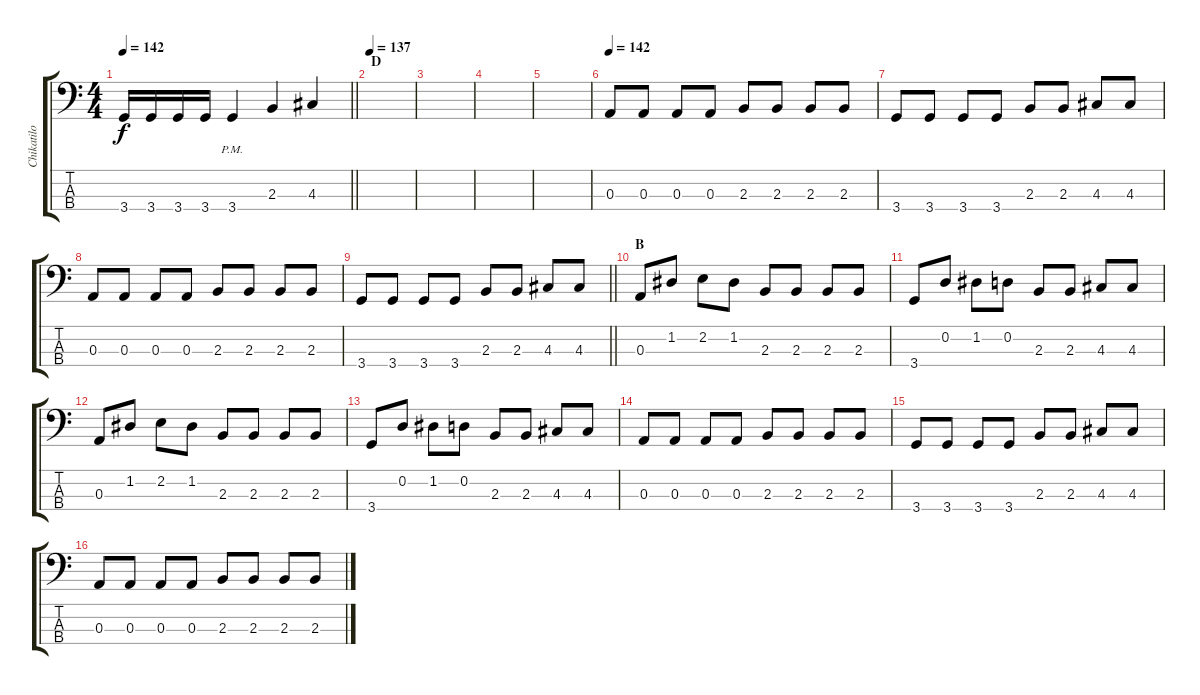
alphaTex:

\track ("Chikatilo" "Chikatilo") {instrument electricbasspick}
\staff {score tabs}
\tuning (G2 D2 A1 E1) {hide}
\ts (4 4)
\tempo 142
\clef f4
\barLineRight lightlight
\ks c
3.4.16{dy f} 3.4.16 3.4.16 3.4.16 3.4{pm}.4 2.3.4 4.3.4 |
\section ("" "D")
\tempo 137
|
|
|
|
\tempo 142
0.3.8 0.3.8 0.3.8 0.3.8 2.3.8 2.3.8 2.3.8 2.3.8 |
3.4.8 3.4.8 3.4.8 3.4.8 2.3.8 2.3.8 4.3.8 4.3.8 |
0.3.8 0.3.8 0.3.8 0.3.8 2.3.8 2.3.8 2.3.8 2.3.8 |
\barLineRight lightlight
3.4.8 3.4.8 3.4.8 3.4.8 2.3.8 2.3.8 4.3.8 4.3.8 |
\section ("" "B")
0.3.8 1.2.8 2.2.8 1.2.8 2.3.8 2.3.8 2.3.8 2.3.8 |
3.4.8 0.2.8 1.2.8 0.2.8 2.3.8 2.3.8 4.3.8 4.3.8 |
0.3.8 1.2.8 2.2.8 1.2.8 2.3.8 2.3.8 2.3.8 2.3.8 |
3.4.8 0.2.8 1.2.8 0.2.8 2.3.8 2.3.8 4.3.8 4.3.8 |
0.3.8 0.3.8 0.3.8 0.3.8 2.3.8 2.3.8 2.3.8 2.3.8 |
3.4.8 3.4.8 3.4.8 3.4.8 2.3.8 2.3.8 4.3.8 4.3.8 |
0.3.8 0.3.8 0.3.8 0.3.8 2.3.8 2.3.8 2.3.8 2.3.8
